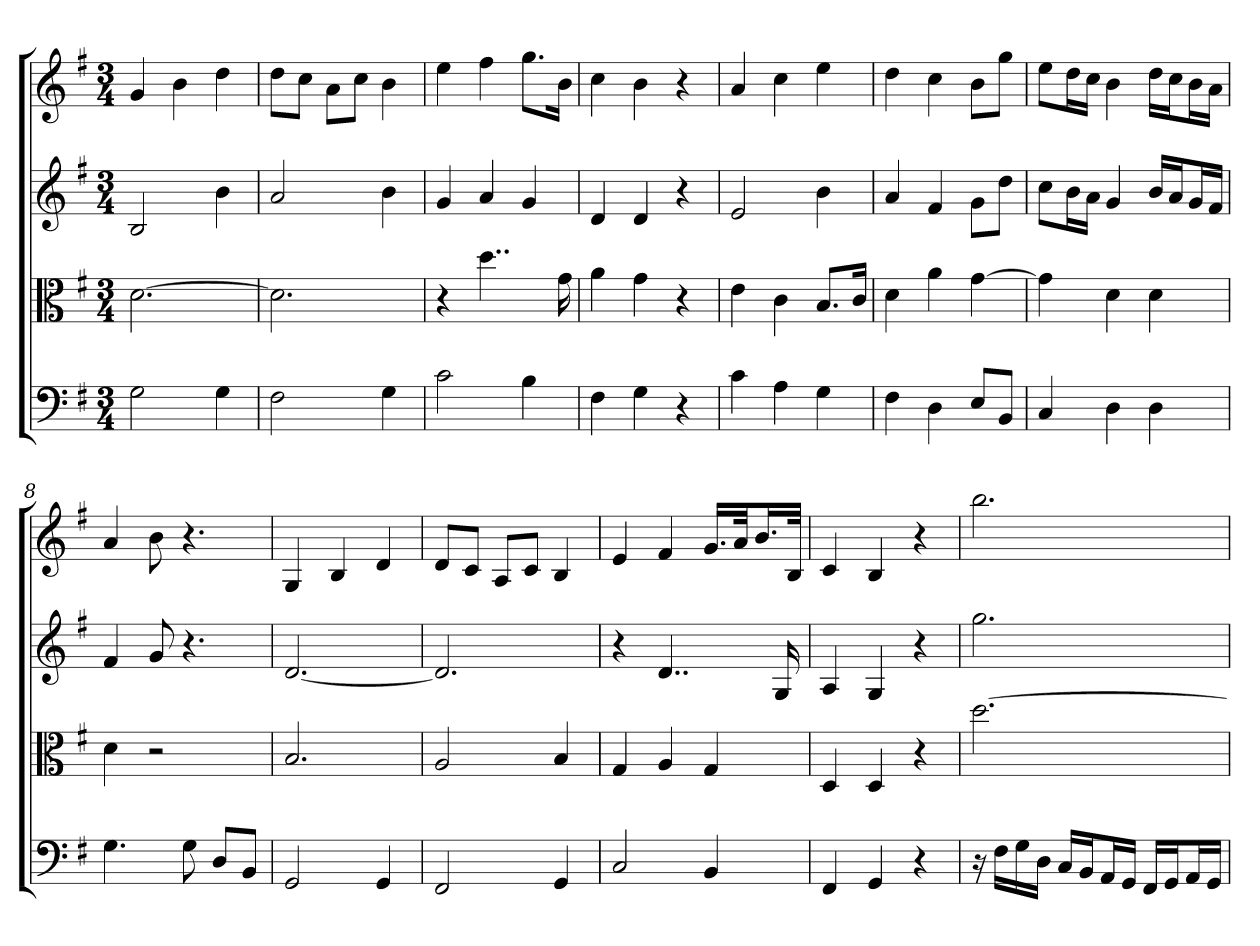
**kern	**kern	**kern	**kern
*part4	*part3	*part2	*part1
*staff4	*staff3	*staff2	*staff1
*clefF4	*clefC3	*clefG2	*clefG2
*k[f#]	*k[f#]	*k[f#]	*k[f#]
*G:	*G:	*G:	*G:
*M3/4	*M3/4	*M3/4	*M3/4
=	=	=	=
2G	[2.d	2B	4g
.	.	.	4b
4G	.	4b	4dd
=2	=2	=2	=2
2F#	2.d]	2a	8dd\L
.	.	.	8cc\J
.	.	.	8a\L
.	.	.	8cc\J
4G	.	4b	4b
=3	=3	=3	=3
2c	4r	4g	4ee
.	4..dd	4a	4ff#
4B	.	4g	8.gg\L
.	16g	.	16b\Jk
=4	=4	=4	=4
4F#	4a	4d	4cc
4G	4g	4d	4b
4r	4r	4r	4r
=5	=5	=5	=5
4c	4e	2e	4a
4A	4c	.	4cc
4G	8.B/L	4b	4ee
.	16c/Jk	.	.
=6	=6	=6	=6
4F#	4d	4a	4dd
4D	4a	4f#	4cc
8E/L	[4g	8g\L	8b\L
8BB/J	.	8dd\J	8gg\J
=7	=7	=7	=7
4C	4g]	8cc\L	8ee\L
.	.	16b\L	16dd\L
.	.	16a\JJ	16cc\JJ
4D	4d	4g	4b
4D	4d	16b/LL	16dd\LL
.	.	16a/J	16cc\J
.	.	16g/L	16b\L
.	.	16f#/JJ	16a\JJ
=8	=8	=8	=8
4.G	4d	4f#	4a
.	2r	8g	8b
8G	.	4.r	4.r
8D/L	.	.	.
8BB/J	.	.	.
=9	=9	=9	=9
2GG	2.B	[2.d	4G
.	.	.	4B
4GG	.	.	4d
=10	=10	=10	=10
2FF#	2A	2.d]	8d/L
.	.	.	8c/J
.	.	.	8A/L
.	.	.	8c/J
4GG	4B	.	4B
=11	=11	=11	=11
2C	4G	4r	4e
.	4A	4..d	4f#
4BB	4G	.	16.g/LL
.	.	.	32a/Jk
.	.	.	16.b/L
.	.	16G	.
.	.	.	32B/JJk
=12	=12	=12	=12
4FF#	4D	4A	4c
4GG	4D	4G	4B
4r	4r	4r	4r
=13	=13	=13	=13
16r	[2.dd	2.gg	2.bb
16F#\LL	.	.	.
16G\	.	.	.
16D\JJ	.	.	.
16C/LL	.	.	.
16BB/J	.	.	.
16AA/L	.	.	.
16GG/JJ	.	.	.
16FF#/LL	.	.	.
16GG/J	.	.	.
16AA/L	.	.	.
16GG/JJ	.	.	.
=	=	=	=
*-	*-	*-	*-
